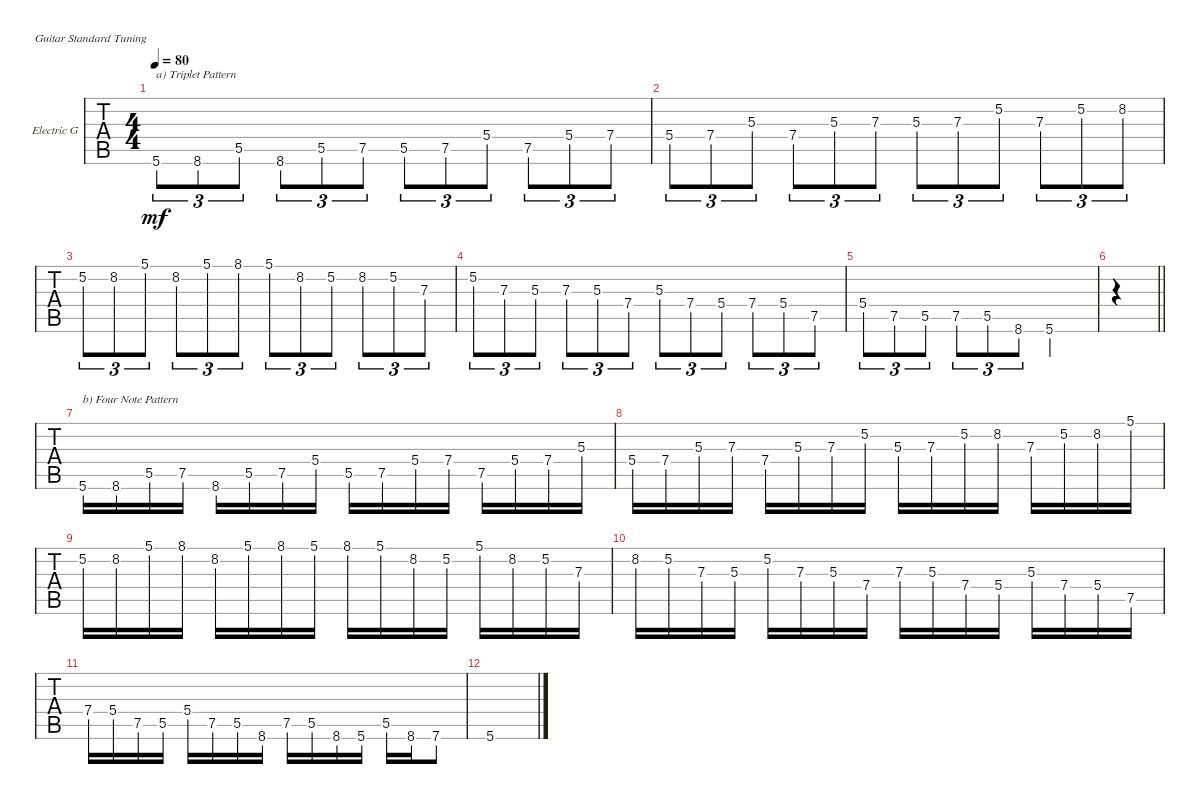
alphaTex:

\defaultSystemsLayout 4
\bracketExtendMode groupsimilarinstruments
\firstSystemTrackNameOrientation horizontal
\otherSystemsTrackNameOrientation horizontal
\track ("Electric Guitar" "Electric G") {instrument electricguitarclean}
\staff {tabs}
\tuning (E4 B3 G3 D3 A2 E2)
\ts (4 4)
\tempo 80
\clef g2
\ks c
5.6.8{tu (3 2) txt "a) Triplet Pattern" dy mf instrument electricguitarclean} 8.6.8{tu (3 2)} 5.5.8{tu (3 2)} 8.6.8{tu (3 2)} 5.5.8{tu (3 2)} 7.5.8{tu (3 2)} 5.5.8{tu (3 2)} 7.5.8{tu (3 2)} 5.4.8{tu (3 2)} 7.5.8{tu (3 2)} 5.4.8{tu (3 2)} 7.4.8{tu (3 2)} |
5.4.8{tu (3 2)} 7.4.8{tu (3 2)} 5.3.8{tu (3 2)} 7.4.8{tu (3 2)} 5.3.8{tu (3 2)} 7.3.8{tu (3 2)} 5.3.8{tu (3 2)} 7.3.8{tu (3 2)} 5.2.8{tu (3 2)} 7.3.8{tu (3 2)} 5.2.8{tu (3 2)} 8.2.8{tu (3 2)} |
\scale
0.31105 5.2.8{tu (3 2)} 8.2.8{tu (3 2)} 5.1.8{tu (3 2)} 8.2.8{tu (3 2)} 5.1.8{tu (3 2)} 8.1.8{tu (3 2)} 5.1.8{tu (3 2)} 8.2.8{tu (3 2)} 5.2.8{tu (3 2)} 8.2.8{tu (3 2)} 5.2.8{tu (3 2)} 7.3.8{tu (3 2)} |
\scale
0.44844 5.2.8{tu (3 2)} 7.3.8{tu (3 2)} 5.3.8{tu (3 2)} 7.3.8{tu (3 2)} 5.3.8{tu (3 2)} 7.4.8{tu (3 2)} 5.3.8{tu (3 2)} 7.4.8{tu (3 2)} 5.4.8{tu (3 2)} 7.4.8{tu (3 2)} 5.4.8{tu (3 2)} 7.5.8{tu (3 2)} |
\scale
0.375544 5.4.8{tu (3 2)} 7.5.8{tu (3 2)} 5.5.8{tu (3 2)} 7.5.8{tu (3 2)} 5.5.8{tu (3 2)} 8.6.8{tu (3 2)} 5.6.2 |
\scale
0.375177
\barLineRight lightlight
|
5.6.16{txt "b) Four Note Pattern"} 8.6.16 5.5.16 7.5.16 8.6.16 5.5.16 7.5.16 5.4.16 5.5.16 7.5.16 5.4.16 7.4.16 7.5.16 5.4.16 7.4.16 5.3.16 |
5.4.16 7.4.16 5.3.16 7.3.16 7.4.16 5.3.16 7.3.16 5.2.16 5.3.16 7.3.16 5.2.16 8.2.16 7.3.16 5.2.16 8.2.16 5.1.16 |
\scale
0.32 5.2.16 8.2.16 5.1.16 8.1.16 8.2.16 5.1.16 8.1.16 5.1.16 8.1.16 5.1.16 8.2.16 5.2.16 5.1.16 8.2.16 5.2.16 7.3.16 |
\scale
0.360066 8.2.16 5.2.16 7.3.16 5.3.16 5.2.16 7.3.16 5.3.16 7.4.16 7.3.16 5.3.16 7.4.16 5.4.16 5.3.16 7.4.16 5.4.16 7.5.16 |
\scale
0.322419 7.4.16 5.4.16 7.5.16 5.5.16 5.4.16 7.5.16 5.5.16 8.6.16 7.5.16 5.5.16 8.6.16 5.6.16 5.5.16 8.6.16 7.6.8 |
\scale
0.318114 5.6.1
